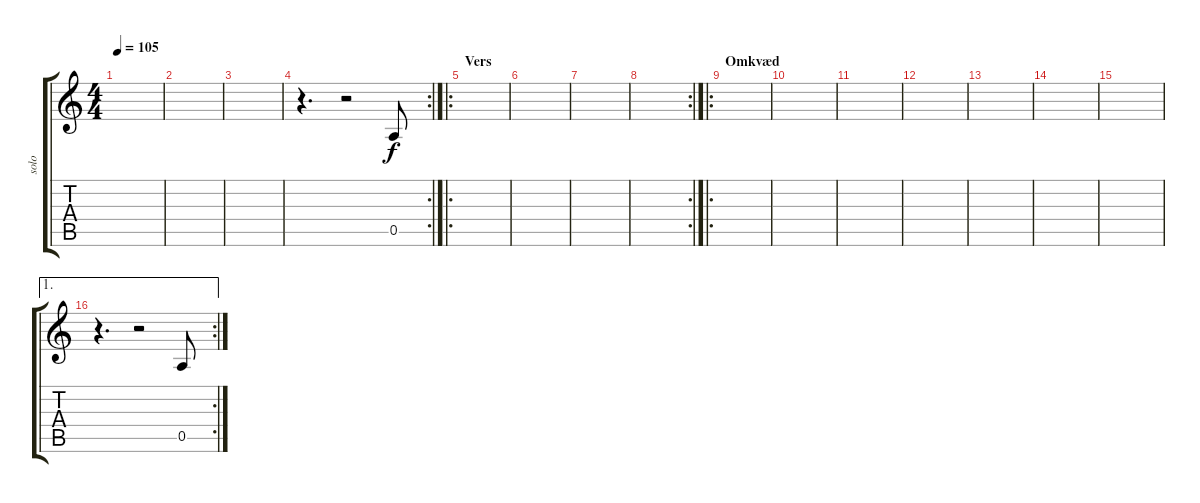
\track ("solo" "solo") {instrument distortionguitar}
\staff {score tabs}
\tuning (E4 B3 G3 D3 A2 E2) {hide}
\ts (4 4)
\tempo 105
\clef g2
\ks c
|
|
|
\rc 2
r.4{d} r.2 0.5.8 |
\ro
\section ("" "Vers")
|
|
|
\rc 2
|
\ro
\section ("" "Omkvæd")
|
|
|
|
|
|
|
\ae 1
\rc 2
r.4{d} r.2 0.5.8
